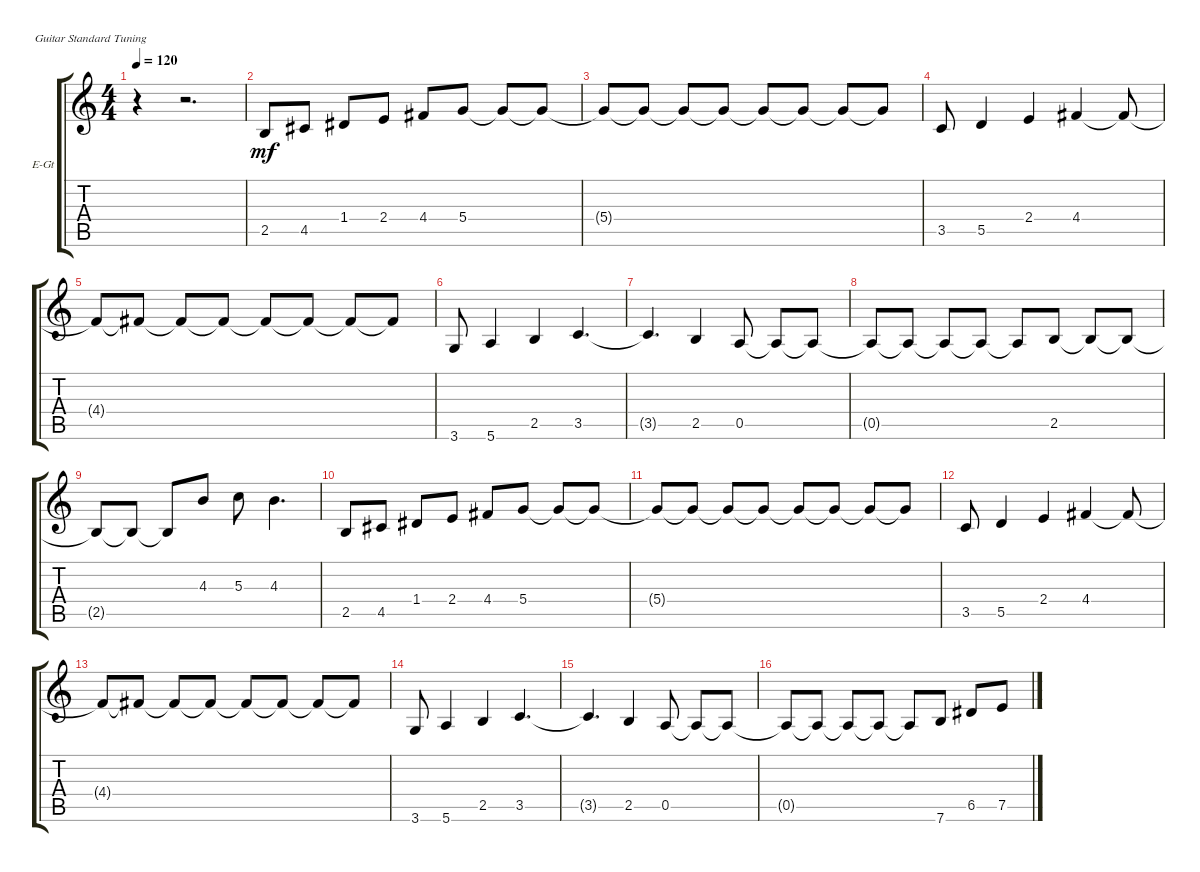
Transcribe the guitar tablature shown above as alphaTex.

\defaultSystemsLayout 4
\bracketExtendMode groupsimilarinstruments
\firstSystemTrackNameOrientation horizontal
\otherSystemsTrackNameOrientation horizontal
\track ("Electric Guitar" "E-Gt") {instrument distortionguitar}
\staff {score tabs}
\tuning (E4 B3 G3 D3 A2 E2)
\ts (4 4)
\tempo 120
\clef g2
\ks c
r.4{dy mf} r.2{d} |
2.5.8 4.5.8 1.4.8 2.4.8 4.4.8 5.4.8 5.4{t}.8 5.4{t}.8 |
5.4{t}.8 5.4{t}.8 5.4{t}.8 5.4{t}.8 5.4{t}.8 5.4{t}.8 5.4{t}.8 5.4{t}.8 |
3.5.8 5.5.4 2.4.4 4.4.4 4.4{t}.8 |
4.4{t}.8 4.4{t}.8 4.4{t}.8 4.4{t}.8 4.4{t}.8 4.4{t}.8 4.4{t}.8 4.4{t}.8 |
3.6.8 5.6.4 2.5.4 3.5.4{d} |
3.5{t}.4{d} 2.5.4 0.5.8 0.5{t}.8 0.5{t}.8 |
0.5{t}.8 0.5{t}.8 0.5{t}.8 0.5{t}.8 0.5{t}.8 2.5.8 2.5{t}.8 2.5{t}.8 |
2.5{t}.8 2.5{t}.8 2.5{t}.8 4.3.8 5.3.8 4.3.4{d} |
2.5.8 4.5.8 1.4.8 2.4.8 4.4.8 5.4.8 5.4{t}.8 5.4{t}.8 |
5.4{t}.8 5.4{t}.8 5.4{t}.8 5.4{t}.8 5.4{t}.8 5.4{t}.8 5.4{t}.8 5.4{t}.8 |
3.5.8 5.5.4 2.4.4 4.4.4 4.4{t}.8 |
4.4{t}.8 4.4{t}.8 4.4{t}.8 4.4{t}.8 4.4{t}.8 4.4{t}.8 4.4{t}.8 4.4{t}.8 |
3.6.8 5.6.4 2.5.4 3.5.4{d} |
3.5{t}.4{d} 2.5.4 0.5.8 0.5{t}.8 0.5{t}.8 |
0.5{t}.8 0.5{t}.8 0.5{t}.8 0.5{t}.8 0.5{t}.8 7.6.8 6.5.8 7.5.8
